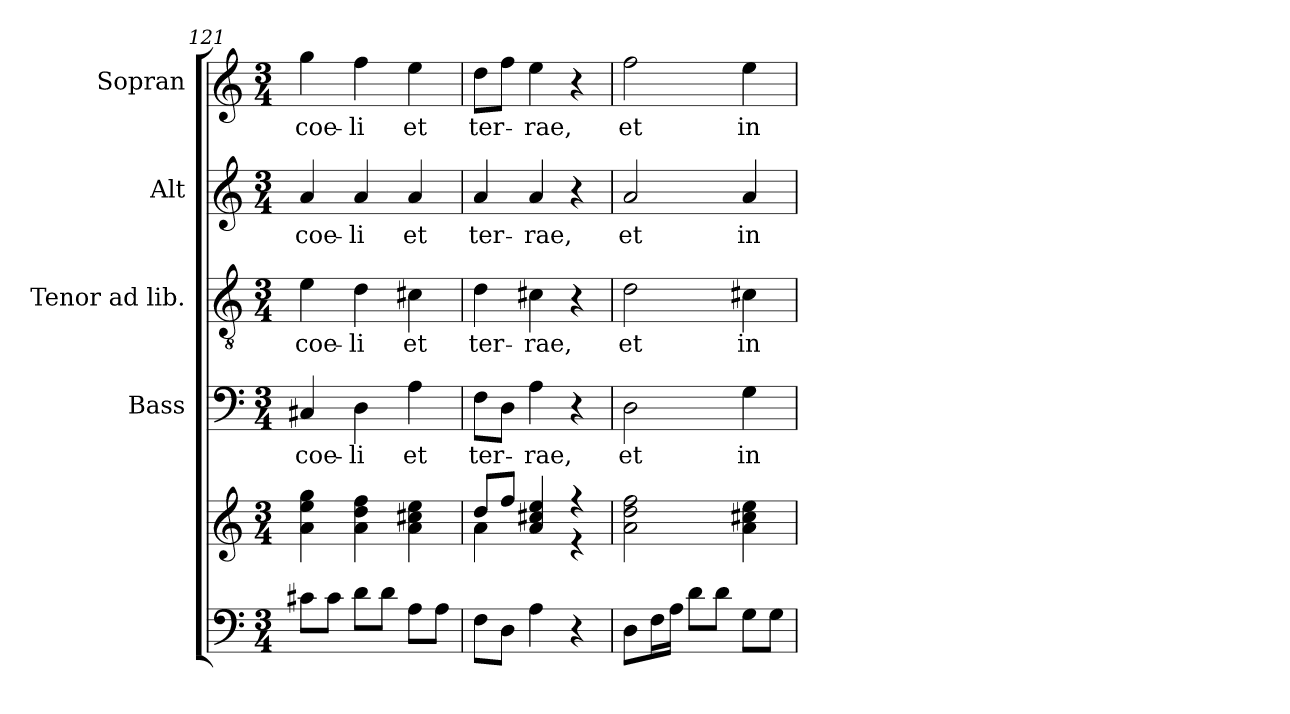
**kern	**kern	**kern	**text	**kern	**text	**kern	**text	**kern	**text
*part5	*part5	*part4	*part4	*part3	*part3	*part2	*part2	*part1	*part1
*staff6	*staff5	*staff4	*staff4	*staff3	*staff3	*staff2	*staff2	*staff1	*staff1
*	*	*I"Bass	*	*I"Tenor ad lib.	*	*I"Alt	*	*I"Sopran	*
*	*	*I'B.	*	*I'T.	*	*I'A.	*	*I'S.	*
!!LO:PB:g=z
*clefF4	*clefG2	*clefF4	*	*clefGv2	*	*clefG2	*	*clefG2	*
*k[]	*k[]	*k[]	*	*k[]	*	*k[]	*	*k[]	*
*C:	*C:	*C:	*	*C:	*	*C:	*	*C:	*
*M3/4	*M3/4	*M3/4	*	*M3/4	*	*M3/4	*	*M3/4	*
=121	=121	=121	=121	=121	=121	=121	=121	=121	=121
!	!	!	!LO:LY:b	!	!LO:LY:b	!	!LO:LY:b	!	!LO:LY:b
8c#X\L	4a\ 4ee\ 4gg\	4C#X/	coe-	4e\	coe-	4a/	coe-	4gg\	coe-
8c#\J	.	.	.	.	.	.	.	.	.
!	!	!	!LO:LY:b	!	!LO:LY:b	!	!LO:LY:b	!	!LO:LY:b
8d\L	4a\ 4dd\ 4ff\	4D\	-li	4d\	-li	4a/	-li	4ff\	-li
8d\J	.	.	.	.	.	.	.	.	.
!	!	!	!LO:LY:b	!	!LO:LY:b	!	!LO:LY:b	!	!LO:LY:b
8A\L	4a\ 4cc#X\ 4ee\	4A\	et	4c#X\	et	4a/	et	4ee\	et
8A\J	.	.	.	.	.	.	.	.	.
=122	=122	=122	=122	=122	=122	=122	=122	=122	=122
*	*^	*	*	*	*	*	*	*	*
!	!	!	!	!LO:LY:b	!	!LO:LY:b	!	!LO:LY:b	!	!LO:LY:b
8F\L	8dd/L	4a\	8F\L	ter-	4d\	ter-	4a/	ter-	8dd\L	ter-
8D\J	8ff/J	.	8D\J	.	.	.	.	.	8ff\J	.
!	!	!	!	!LO:LY:b	!	!LO:LY:b	!	!LO:LY:b	!	!LO:LY:b
4A\	4a/ 4cc#X/ 4ee/	4ryy	4A\	-rae,	4c#X\	-rae,	4a/	-rae,	4ee\	-rae,
4r	4r	4r	4r	.	4r	.	4r	.	4r	.
=123	=123	=123	=123	=123	=123	=123	=123	=123	=123	=123
!	!	!	!	!LO:LY:b	!	!LO:LY:b	!	!LO:LY:b	!	!LO:LY:b
*	*v	*v	*	*	*	*	*	*	*	*
8D\L	2a\ 2dd\ 2ff\	2D\	et	2d\	et	2a/	et	2ff\	et
16F\L	.	.	.	.	.	.	.	.	.
16A\JJ	.	.	.	.	.	.	.	.	.
8d\L	.	.	.	.	.	.	.	.	.
8d\J	.	.	.	.	.	.	.	.	.
!	!	!	!LO:LY:b	!	!LO:LY:b	!	!LO:LY:b	!	!LO:LY:b
8G\L	4a\ 4cc#X\ 4ee\	4G\	in	4c#X\	in	4a/	in	4ee\	in
8G\J	.	.	.	.	.	.	.	.	.
=	=	=	=	=	=	=	=	=	=
*-	*-	*-	*-	*-	*-	*-	*-	*-	*-
